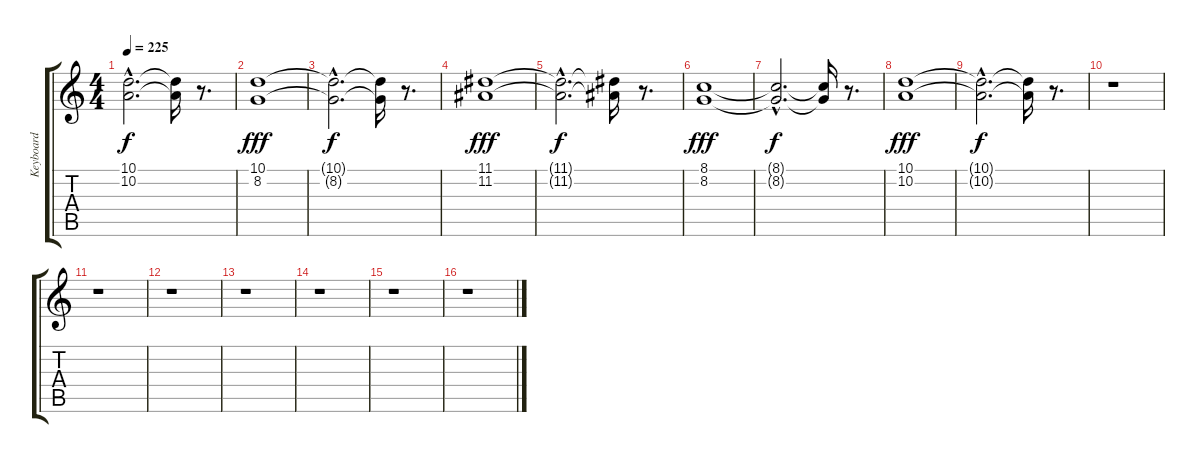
\track ("Keyboard" "Keyboard") {instrument tremolostrings}
\staff {score tabs}
\tuning (E4 B3 G3 D3 A2 E2) {hide}
\ts (4 4)
\tempo 225
\clef g2
\ks c
(10.1{hac t} 10.2{hac t}).2{d dy f} (10.1{t} 10.2{t}).16 r.8{d} |
(10.1 8.2).1{dy fff} |
(10.1{hac t} 8.2{hac t}).2{d dy f} (10.1{t} 8.2{t}).16 r.8{d} |
(11.1 11.2).1{dy fff} |
(11.1{hac t} 11.2{hac t}).2{d dy f} (11.1{t} 11.2{t}).16 r.8{d} |
(8.1 8.2).1{dy fff} |
(8.1{hac t} 8.2{hac t}).2{d dy f} (8.1{t} 8.2{t}).16 r.8{d} |
(10.1 10.2).1{dy fff} |
(10.1{hac t} 10.2{hac t}).2{d dy f} (10.1{t} 10.2{t}).16 r.8{d} |
r.1 |
r.1 |
r.1 |
r.1 |
r.1 |
r.1 |
r.1
